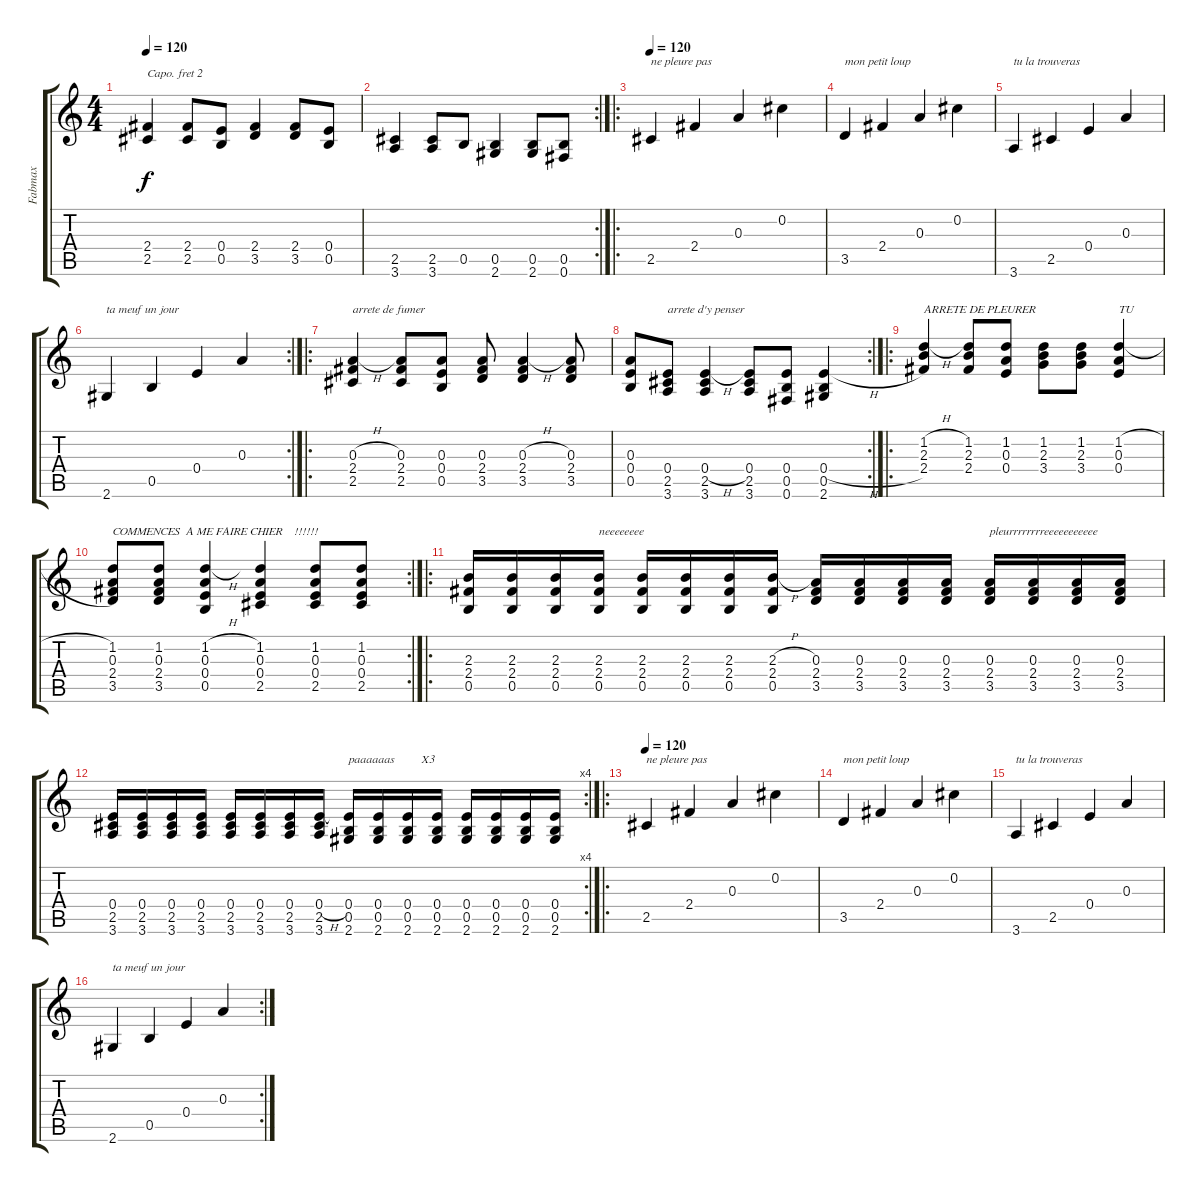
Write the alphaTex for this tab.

\track ("Fabmax" "Fabmax") {instrument electricguitarclean}
\staff {score tabs}
\capo 2
\tuning (E4 B3 G3 D3 A2 E2) {hide}
\ts (4 4)
\tempo 120
\tempo 100
\tempo 120
\clef g2
\ks c
(2.4 2.5).4{dy f instrument electricguitarclean} (2.4 2.5).8 (0.4 0.5).8 (2.4 3.5).4 (2.4 3.5).8 (0.4 0.5).8 |
\rc 2
(2.5 3.6).4 (2.5 3.6).8 0.5.8 (0.5 2.6).4 (0.5 2.6).8 (0.5 0.6).8 |
\ro
\tempo 120
2.5.4{txt "ne pleure pas"} 2.4.4 0.3.4 0.2.4 |
3.5.4{txt "mon petit loup"} 2.4.4 0.3.4 0.2.4 |
3.6.4{txt "tu la trouveras "} 2.5.4 0.4.4 0.3.4 |
\rc 2
2.6.4{txt "ta meuf un jour"} 0.5.4 0.4.4 0.3.4 |
\ro
(0.3{h} 2.4 2.5).4{txt "arrete de fumer"} (0.3 2.4 2.5).8 (0.3 0.4 0.5).8 (0.3 2.4 3.5).8 (0.3{h} 2.4 3.5).4 (0.3 2.4 3.5).8 |
\rc 2
(0.3 0.4 0.5).8 (0.4 2.5 3.6).8{txt "arrete d'y penser"} (0.4{h} 2.5 3.6).4 (0.4 2.5 3.6).8 (0.4 0.5 0.6).8 (0.4{h} 0.5 2.6).4 |
\ro
(1.2{h} 2.3 2.4).4{txt "ARRETE DE PLEURER"} (1.2 2.3 2.4).8 (1.2 0.3 0.4).8 (1.2 2.3 3.4).8 (1.2 2.3 3.4).8 (1.2{h} 0.3 0.4).4{txt "TU"} |
\rc 2
(1.2 0.3 2.4 3.5).8{txt "COMMENCES  A ME FAIRE CHIER    !!!!!!"} (1.2 0.3 2.4 3.5).8 (1.2{h} 0.3 0.4 0.5).4 (1.2 0.3 0.4 2.5).4 (1.2 0.3 0.4 2.5).8 (1.2 0.3 0.4 2.5).8 |
\ro
(2.3 2.4 0.5).16 (2.3 2.4 0.5).16{txt " "} (2.3 2.4 0.5).16 (2.3 2.4 0.5).16{txt "neeeeeeee"} (2.3 2.4 0.5).16 (2.3 2.4 0.5).16 (2.3 2.4 0.5).16 (2.3{h} 2.4 0.5).16 (0.3 2.4 3.5).16 (0.3 2.4 3.5).16 (0.3 2.4 3.5).16 (0.3 2.4 3.5).16 (0.3 2.4 3.5).16{txt "pleurrrrrrrreeeeeeeeeee"} (0.3 2.4 3.5).16 (0.3 2.4 3.5).16 (0.3 2.4 3.5).16 |
\rc 4
(0.4 2.5 3.6).16 (0.4 2.5 3.6).16 (0.4 2.5 3.6).16 (0.4 2.5 3.6).16 (0.4 2.5 3.6).16 (0.4 2.5 3.6).16 (0.4 2.5 3.6).16 (0.4{h} 2.5 3.6).16 (0.4 0.5 2.6).16{txt "paaaaaas         X3"} (0.4 0.5 2.6).16 (0.4 0.5 2.6).16 (0.4 0.5 2.6).16 (0.4 0.5 2.6).16 (0.4 0.5 2.6).16 (0.4 0.5 2.6).16 (0.4 0.5 2.6).16 |
\ro
\tempo 120
2.5.4{txt "ne pleure pas"} 2.4.4 0.3.4 0.2.4 |
3.5.4{txt "mon petit loup"} 2.4.4 0.3.4 0.2.4 |
3.6.4{txt "tu la trouveras "} 2.5.4 0.4.4 0.3.4 |
\rc 2
2.6.4{txt "ta meuf un jour"} 0.5.4 0.4.4 0.3.4
